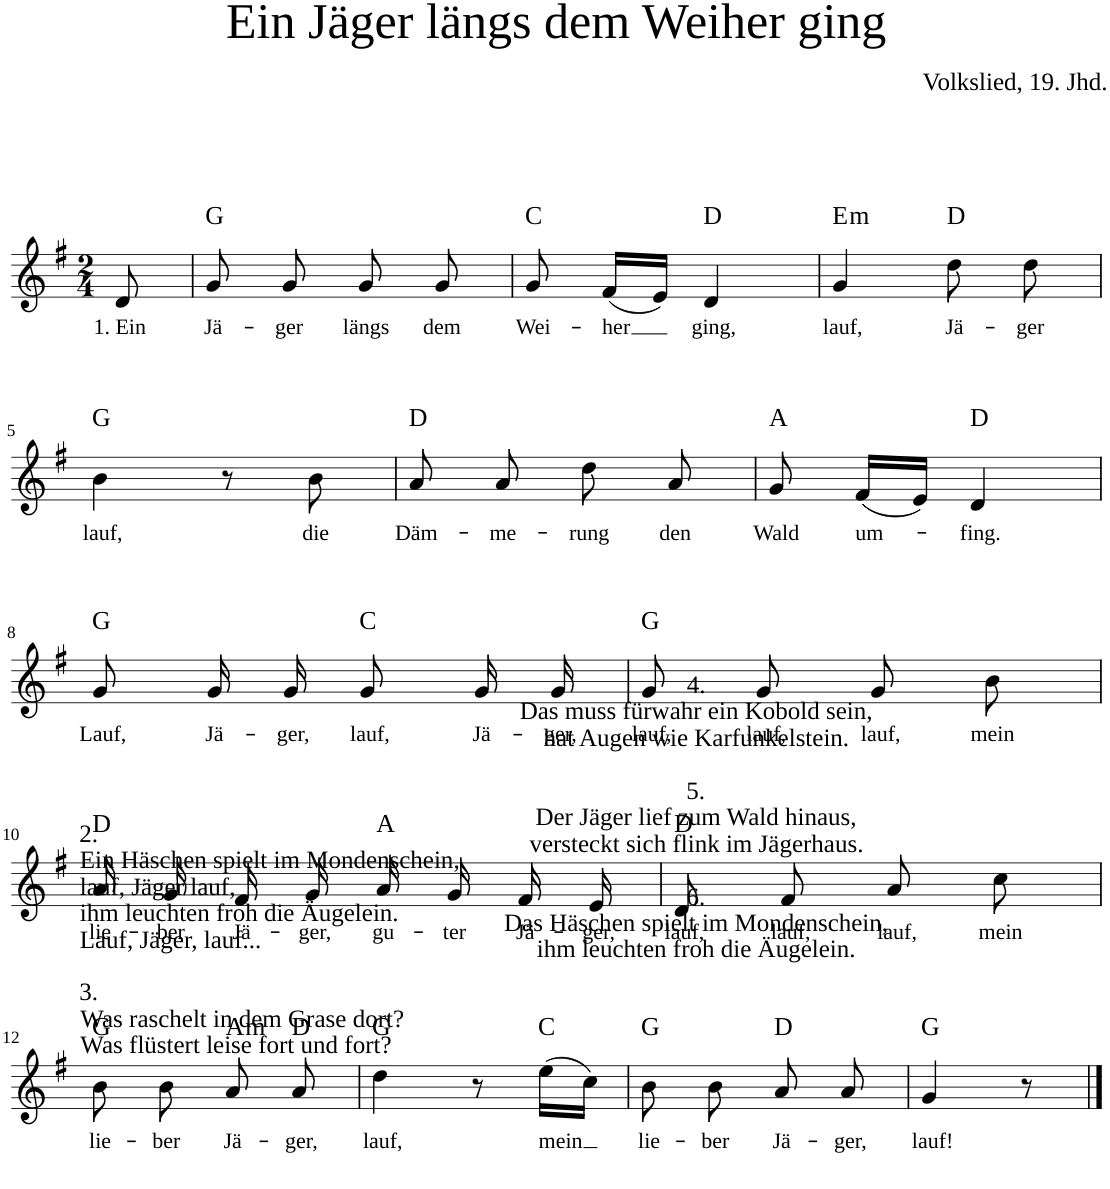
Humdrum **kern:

**kern	**text	**harte
*part1	*part1	*part1
*staff1	*staff1	*
*clefG2	*	*
*k[f#]	*	*
*G:	*	*
*M2/4	*	*
=1	=1	=1
!	!LO:LY:b	!
8d/	1. Ein	.
=2	=2	=2
!	!LO:LY:b	!
8g/	Jä-	G:maj
!	!LO:LY:b	!
8g/	-ger	.
!	!LO:LY:b	!
8g/	längs	.
!	!LO:LY:b	!
8g/	dem	.
=3	=3	=3
!	!LO:LY:b	!
8g/	Wei-	C:maj
!	!LO:LY:b	!
(16f#/LL	-her	.
16e/JJ)	.	.
!	!LO:LY:b	!
4d/	ging,	D:maj
=4	=4	=4
!	!LO:LY:b	!LO:H:kt=m
4g/	lauf,	E:min
!	!LO:LY:b	!
8dd\	Jä-	D:maj
!	!LO:LY:b	!
8dd\	-ger	.
!!LO:LB:g=z
=5	=5	=5
!	!LO:LY:b	!
4b\	lauf,	G:maj
8r	.	.
!	!LO:LY:b	!
8b\	die	.
=6	=6	=6
!	!LO:LY:b	!
8a/	Däm-	D:maj
!	!LO:LY:b	!
8a/	-me-	.
!	!LO:LY:b	!
8dd\	-rung	.
!	!LO:LY:b	!
8a/	den	.
=7	=7	=7
!	!LO:LY:b	!
8g/	Wald	A:maj
!	!LO:LY:b	!
(16f#/LL	um-	.
16e/JJ)	.	.
!	!LO:LY:b	!
4d/	-fing.	D:maj
!!LO:LB:g=z
=8	=8	=8
!	!LO:LY:b	!
8g/	Lauf,	G:maj
!	!LO:LY:b	!
16g/	Jä-	.
!	!LO:LY:b	!
16g/	-ger,	.
!	!LO:LY:b	!
8g/	lauf,	C:maj
!	!LO:LY:b	!
16g/	Jä-	.
!	!LO:LY:b	!
16g/	-ger,	.
=9	=9	=9
!	!LO:LY:b	!
8g/	lauf,	G:maj
!	!LO:LY:b	!
8g/	lauf,	.
!	!LO:LY:b	!
8g/	lauf,	.
!	!LO:LY:b	!
8b\	mein	.
!!LO:LB:g=z
=10	=10	=10
!	!LO:LY:b	!
16a/	lie-	D:maj
!	!LO:LY:b	!
16g/	-ber	.
!	!LO:LY:b	!
16f#/	Jä-	.
!	!LO:LY:b	!
16g/	-ger,	.
!	!LO:LY:b	!
16a/	gu-	A:maj
!	!LO:LY:b	!
16g/	-ter	.
!	!LO:LY:b	!
16f#/	Jä-	.
!	!LO:LY:b	!
16e/	-ger,	.
=11	=11	=11
!	!LO:LY:b	!
8d/	lauf,	D:maj
!	!LO:LY:b	!
8f#/	lauf,	.
!	!LO:LY:b	!
8a/	lauf,	.
!	!LO:LY:b	!
8cc\	mein	.
!!LO:LB:g=z
=12	=12	=12
!	!LO:LY:b	!
8b\	lie-	G:maj
!	!LO:LY:b	!
8b\	-ber	.
!	!LO:LY:b	!LO:H:kt=m
8a/	Jä-	A:min
!	!LO:LY:b	!
8a/	-ger,	D:maj
=13	=13	=13
!	!LO:LY:b	!
4dd\	lauf,	G:maj
8r	.	.
!	!LO:LY:b	!
(16ee\LL	mein	C:maj
16cc\JJ)	.	.
=14	=14	=14
!	!LO:LY:b	!
8b\	lie-	G:maj
!	!LO:LY:b	!
8b\	-ber	.
!	!LO:LY:b	!
8a/	Jä-	D:maj
!	!LO:LY:b	!
8a/	-ger,	.
=15	=15	=15
!	!LO:LY:b	!
4g/	lauf!	G:maj
8r	.	.
==	==	==
*-	*-	*-
